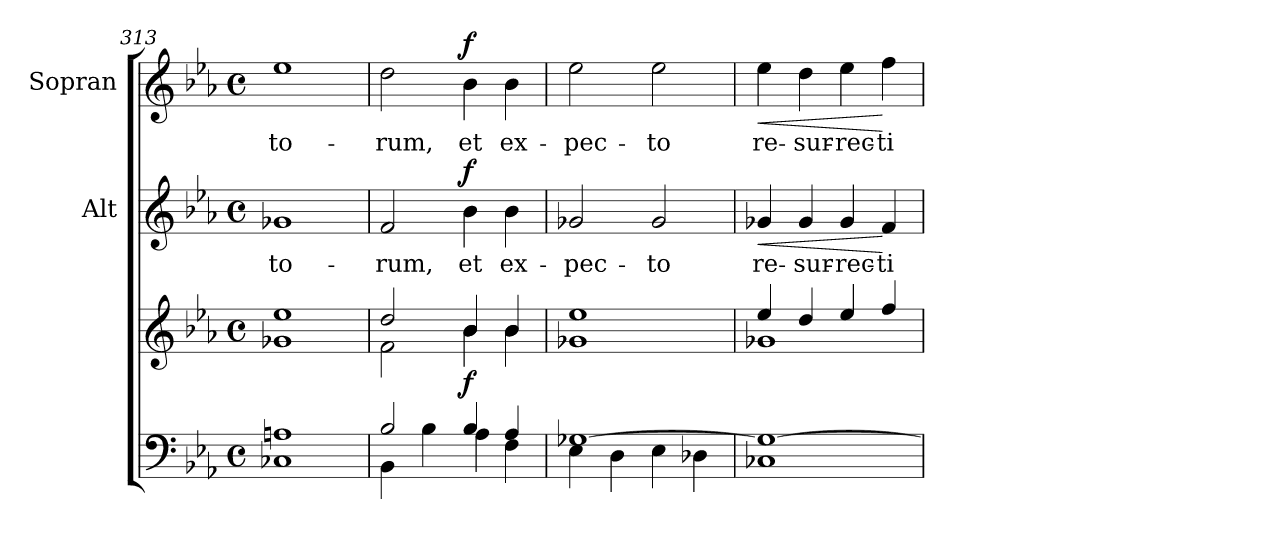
**kern	**kern	**dynam	**kern	**text	**dynam	**kern	**text	**dynam
*part3	*part3	*part3	*part2	*part2	*part2	*part1	*part1	*part1
*staff4	*staff3	*staff3/4	*staff2	*staff2	*staff2	*staff1	*staff1	*staff1
*	*	*	*I"Alt	*	*	*I"Sopran	*	*
*	*	*	*I'A.	*	*	*I'S.	*	*
*clefF4	*clefG2	*	*clefG2	*	*	*clefG2	*	*
*k[b-e-a-]	*k[b-e-a-]	*	*k[b-e-a-]	*	*	*k[b-e-a-]	*	*
*E-:	*E-:	*	*E-:	*	*	*E-:	*	*
*M4/4	*M4/4	*	*M4/4	*	*	*M4/4	*	*
*met(c)	*met(c)	*	*met(c)	*	*	*met(c)	*	*
=313	=313	=313	=313	=313	=313	=313	=313	=313
*^	*^	*	*	*	*	*	*	*
!	!	!	!	!	!	!LO:LY:b	!	!	!LO:LY:b	!
1An	1C-X	1ee-	1g-X	.	1g-X	-to-	.	1ee-	-to-	.
=314	=314	=314	=314	=314	=314	=314	=314	=314	=314	=314
!	!	!	!	!	!	!LO:LY:b	!	!	!LO:LY:b	!
2B-/	4BB-\	2dd/	2f\	.	2f/	-rum,	.	2dd\	-rum,	.
.	4B-\	.	.	.	.	.	.	.	.	.
!	!	!	!	!LO:DY:b	!	!LO:LY:b	!LO:DY:a	!	!LO:LY:b	!LO:DY:a
4B-/	4A-\	4b-/	4b-\	f	4b-\	et	f	4b-\	et	f
!	!	!	!	!	!	!LO:LY:b	!	!	!LO:LY:b	!
4A-/	4F\	4b-/	4b-\	.	4b-\	ex-	.	4b-\	ex-	.
=315	=315	=315	=315	=315	=315	=315	=315	=315	=315	=315
!	!	!	!	!	!	!LO:LY:b	!	!	!LO:LY:b	!
[>1G-X	4E-\	1ee-	1g-X	.	2g-X/	-pec-	.	2ee-\	-pec-	.
.	4D\	.	.	.	.	.	.	.	.	.
!	!	!	!	!	!	!LO:LY:b	!	!	!LO:LY:b	!
.	4E-\	.	.	.	2g-/	-to	.	2ee-\	-to	.
.	4D-X\	.	.	.	.	.	.	.	.	.
=316	=316	=316	=316	=316	=316	=316	=316	=316	=316	=316
!	!	!	!	!	!	!LO:LY:b	!LO:HP:b	!	!LO:LY:b	!LO:HP:b
1G-_	1C-X	4ee-/	1g-X	.	4g-X/	re-	<	4ee-\	re-	<
!	!	!	!	!	!	!LO:LY:b	!	!	!LO:LY:b	!
.	.	4dd/	.	.	4g-/	-sur-	.	4dd\	-sur-	.
!	!	!	!	!	!	!LO:LY:b	!	!	!LO:LY:b	!
.	.	4ee-/	.	.	4g-/	-rec-	.	4ee-\	-rec-	.
!	!	!	!	!	!	!LO:LY:b	!	!	!LO:LY:b	!
.	.	4ff/	.	.	4f/	-ti-	[	4ff\	-ti-	[
*v	*v	*	*	*	*	*	*	*	*	*
*	*v	*v	*	*	*	*	*	*	*
=	=	=	=	=	=	=	=	=
*-	*-	*-	*-	*-	*-	*-	*-	*-
